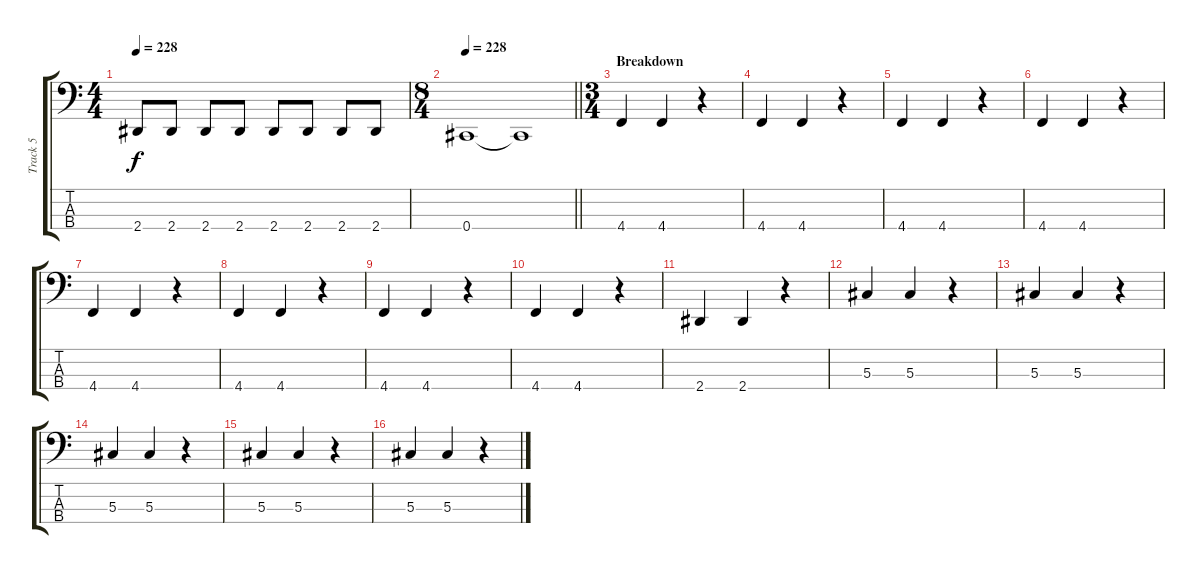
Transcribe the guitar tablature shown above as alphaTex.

\track ("Track 5" "Track 5") {instrument electricbasspick}
\staff {score tabs}
\tuning (Gb2 Db2 Ab1 Db1) {hide}
\ts (4 4)
\tempo 228
\clef f4
\ks c
2.4.8{dy f} 2.4.8 2.4.8 2.4.8 2.4.8 2.4.8 2.4.8 2.4.8 |
\ts (8 4)
\tempo 228
\barLineRight lightlight
0.4.1 0.4{t}.1 |
\ts (3 4)
\section ("" "Breakdown")
4.4.4 4.4.4 r.4 |
4.4.4 4.4.4 r.4 |
4.4.4 4.4.4 r.4 |
4.4.4 4.4.4 r.4 |
4.4.4 4.4.4 r.4 |
4.4.4 4.4.4 r.4 |
4.4.4 4.4.4 r.4 |
4.4.4 4.4.4 r.4 |
2.4.4 2.4.4 r.4 |
5.3.4 5.3.4 r.4 |
5.3.4 5.3.4 r.4 |
5.3.4 5.3.4 r.4 |
5.3.4 5.3.4 r.4 |
5.3.4 5.3.4 r.4
